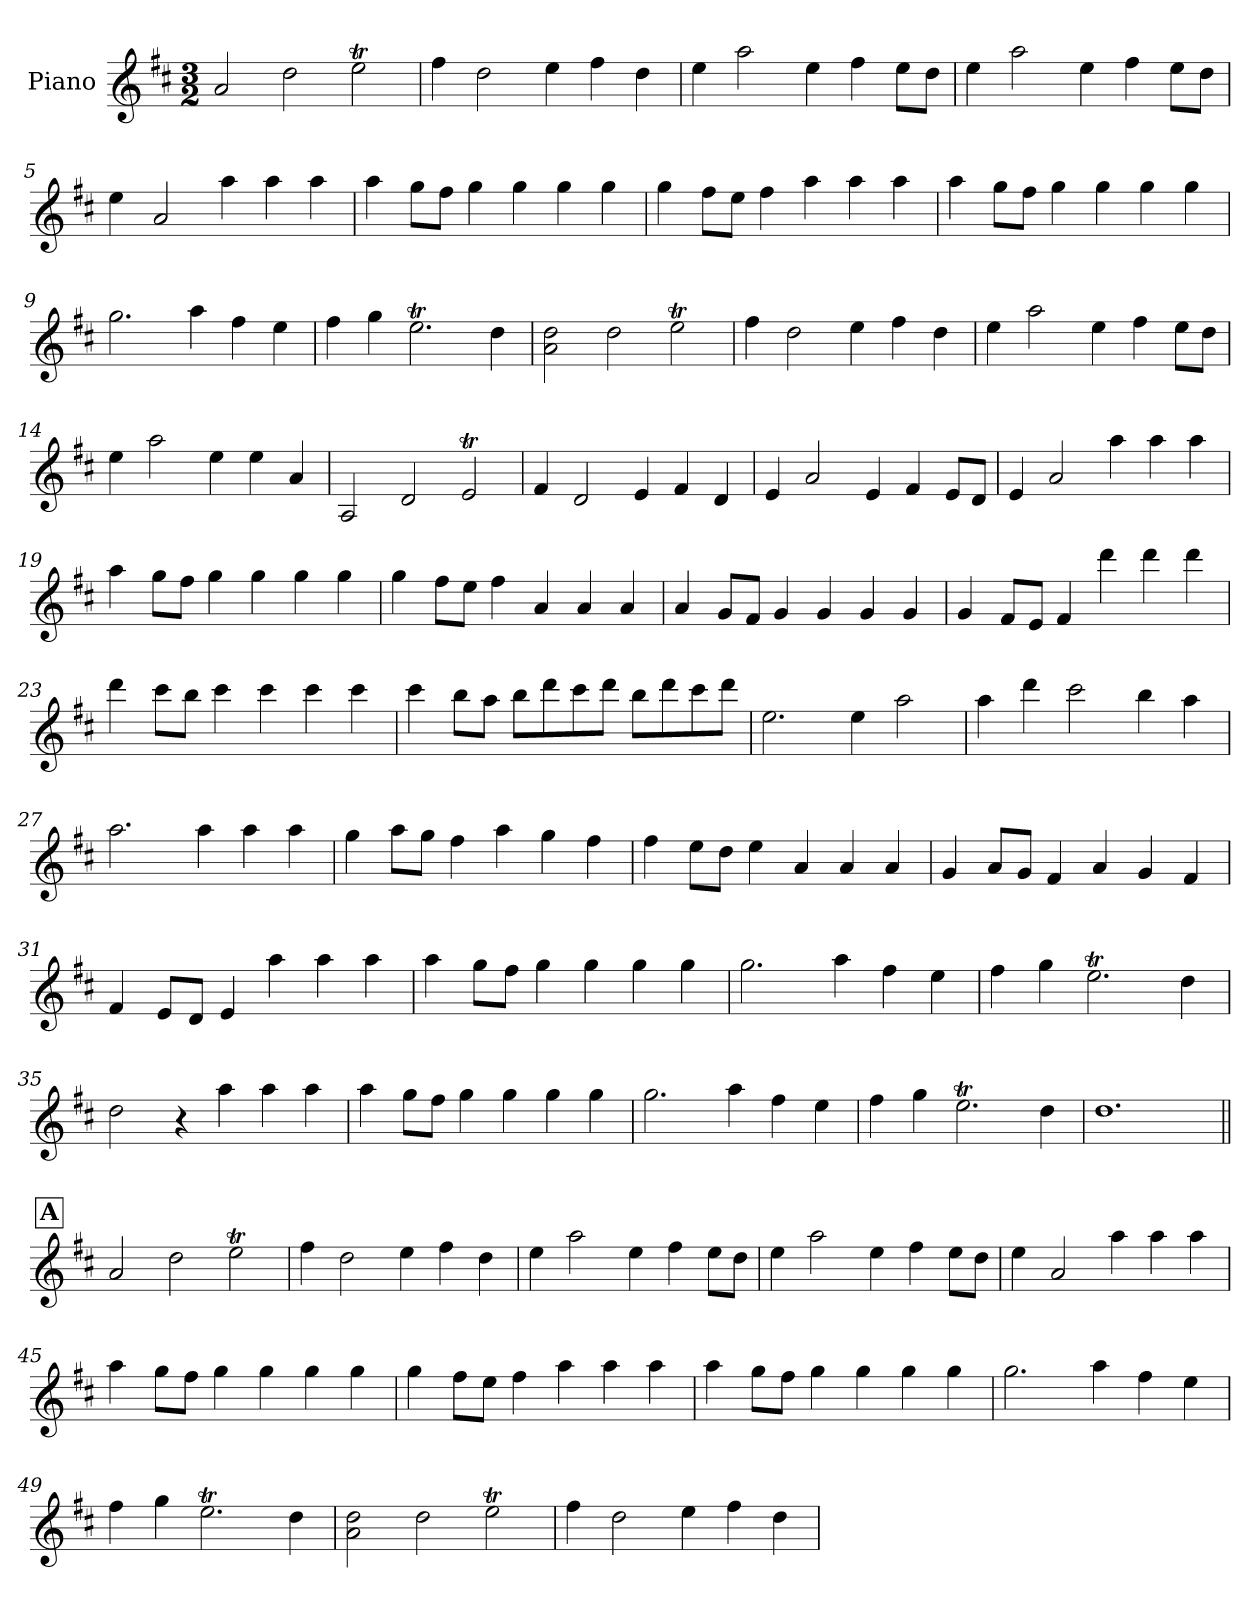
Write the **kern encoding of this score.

**kern
*part1
*staff1
*I"Piano
*I'Pno.
*clefG2
*k[f#c#]
*M3/2
*MM240
=1
2a
2dd
2eeT
=2
4ff#
2dd
4ee
4ff#
4dd
=3
4ee
2aa
4ee
4ff#
8eeL
8ddJ
=4
4ee
2aa
4ee
4ff#
8eeL
8ddJ
=5
4ee
2a
4aa
4aa
4aa
=6
4aa
8ggL
8ff#J
4gg
4gg
4gg
4gg
=7
4gg
8ff#L
8eeJ
4ff#
4aa
4aa
4aa
=8
4aa
8ggL
8ff#J
4gg
4gg
4gg
4gg
=9
2.gg
4aa
4ff#
4ee
=10
4ff#
4gg
2.eeT
4dd
=11
2a 2dd!
2dd
2eeT
=12
4ff#
2dd
4ee
4ff#
4dd
=13
4ee
2aa
4ee
4ff#
8eeL
8ddJ
=14
4ee
2aa
4ee
4ee
4a
=15
2A!
2d!
2eT!
=16
4f#!
2d!
4e!
4f#!
4d!
=17
4e!
2a!
4e!
4f#!
8e!L
8d!J
=18
4e!
2a!
4aa
4aa
4aa
=19
4aa
8ggL
8ff#J
4gg
4gg
4gg
4gg
=20
4gg
8ff#L
8eeJ
4ff#
4a!
4a!
4a!
=21
4a!
8g!L
8f#!J
4g!
4g!
4g!
4g!
=22
4g!
8f#!L
8e!J
4f#!
4ddd
4ddd
4ddd
=23
4ddd
8ccc#L
8bbJ
4ccc#
4ccc#
4ccc#
4ccc#
=24
4ccc#
8bbL
8aaJ
8bbL
8ddd
8ccc#
8dddJ
8bbL
8ddd
8ccc#
8dddJ
=25
2.ee
4ee
2aa
=26
4aa
4ddd
2ccc#
4bb
4aa
=27
2.aa
4aa
4aa
4aa
=28
4gg
8aaL
8ggJ
4ff#
4aa
4gg
4ff#
=29
4ff#
8eeL
8ddJ
4ee
4a!
4a!
4a!
=30
4g!
8a!L
8g!J
4f#!
4a!
4g!
4f#!
=31
4f#!
8e!L
8d!J
4e!
4aa
4aa
4aa
=32
4aa
8ggL
8ff#J
4gg
4gg
4gg
4gg
=33
2.gg
4aa
4ff#
4ee
=34
4ff#
4gg
2.eeT
4dd
=35
2dd
4r
4aa
4aa
4aa
=36
4aa
8ggL
8ff#J
4gg
4gg
4gg
4gg
=37
2.gg
4aa
4ff#
4ee
=38
4ff#
4gg
2.eeT
4dd
=39
1.dd
!!LO:REH:place=s1:a:B:fs=14:t=A
=40||
2a
2dd
2eeT
=41
4ff#
2dd
4ee
4ff#
4dd
=42
4ee
2aa
4ee
4ff#
8eeL
8ddJ
=43
4ee
2aa
4ee
4ff#
8eeL
8ddJ
=44
4ee
2a
4aa
4aa
4aa
=45
4aa
8ggL
8ff#J
4gg
4gg
4gg
4gg
=46
4gg
8ff#L
8eeJ
4ff#
4aa
4aa
4aa
=47
4aa
8ggL
8ff#J
4gg
4gg
4gg
4gg
=48
2.gg
4aa
4ff#
4ee
=49
4ff#
4gg
2.eeT
4dd
=50
2a 2dd!
2dd
2eeT
=51
4ff#
2dd
4ee
4ff#
4dd
=
*-
